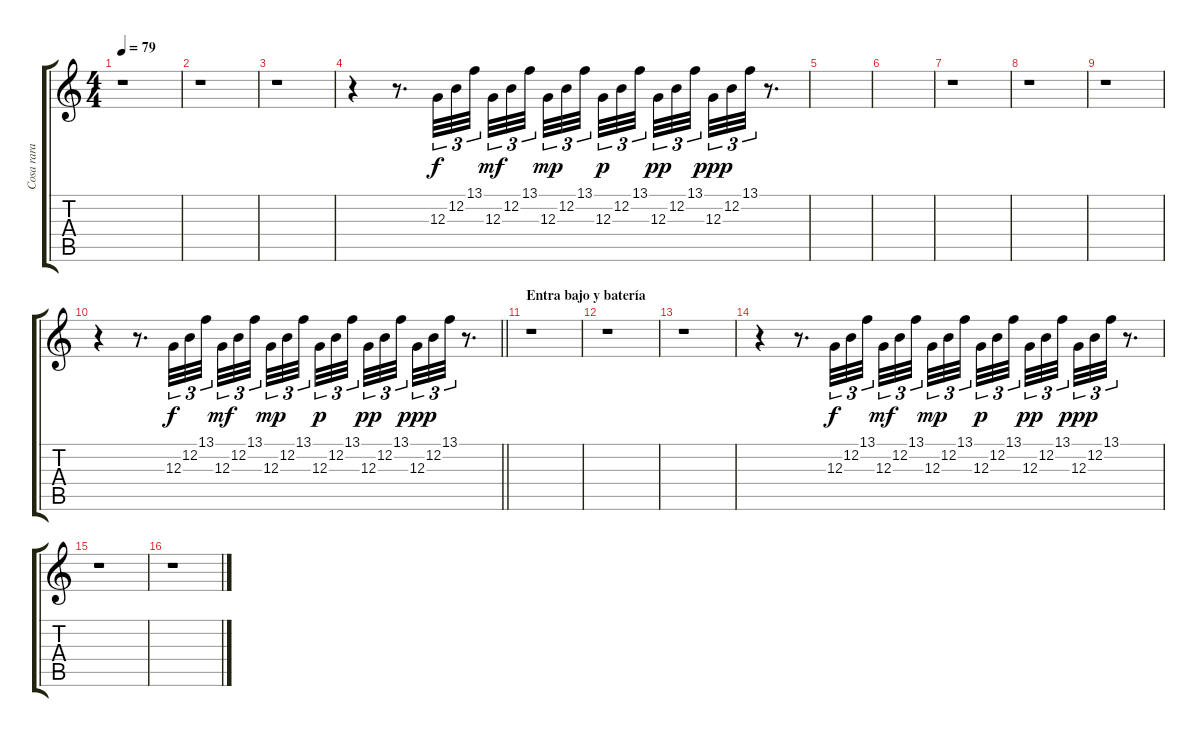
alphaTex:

\track ("Cosa rara" "Cosa rara") {instrument electricpiano1}
\staff {score tabs}
\tuning (E4 B3 G3 D3 A2 E2) {hide}
\ts (4 4)
\tempo 79
\clef g2
\ks c
r.1{dy ppp} |
r.1 |
r.1 |
r.4 r.8{d} 12.3.32{tu (3 2) dy f} 12.2.32{tu (3 2)} 13.1.32{tu (3 2)} 12.3.32{tu (3 2) dy mf} 12.2.32{tu (3 2)} 13.1.32{tu (3 2) beam splitsecondary} 12.3.32{tu (3 2) dy mp} 12.2.32{tu (3 2)} 13.1.32{tu (3 2) beam splitsecondary} 12.3.32{tu (3 2) dy p} 12.2.32{tu (3 2)} 13.1.32{tu (3 2) beam splitsecondary} 12.3.32{tu (3 2) dy pp} 12.2.32{tu (3 2)} 13.1.32{tu (3 2)} 12.3.32{tu (3 2) dy ppp} 12.2.32{tu (3 2)} 13.1.32{tu (3 2)} r.8{d} |
|
|
r.1 |
r.1 |
r.1 |
\barLineRight lightlight
r.4 r.8{d} 12.3.32{tu (3 2) dy f} 12.2.32{tu (3 2)} 13.1.32{tu (3 2)} 12.3.32{tu (3 2) dy mf} 12.2.32{tu (3 2)} 13.1.32{tu (3 2) beam splitsecondary} 12.3.32{tu (3 2) dy mp} 12.2.32{tu (3 2)} 13.1.32{tu (3 2) beam splitsecondary} 12.3.32{tu (3 2) dy p} 12.2.32{tu (3 2)} 13.1.32{tu (3 2) beam splitsecondary} 12.3.32{tu (3 2) dy pp} 12.2.32{tu (3 2)} 13.1.32{tu (3 2)} 12.3.32{tu (3 2) dy ppp} 12.2.32{tu (3 2)} 13.1.32{tu (3 2)} r.8{d} |
\section ("" "Entra bajo y batería")
r.1 |
r.1 |
r.1 |
r.4 r.8{d} 12.3.32{tu (3 2) dy f} 12.2.32{tu (3 2)} 13.1.32{tu (3 2)} 12.3.32{tu (3 2) dy mf} 12.2.32{tu (3 2)} 13.1.32{tu (3 2) beam splitsecondary} 12.3.32{tu (3 2) dy mp} 12.2.32{tu (3 2)} 13.1.32{tu (3 2) beam splitsecondary} 12.3.32{tu (3 2) dy p} 12.2.32{tu (3 2)} 13.1.32{tu (3 2) beam splitsecondary} 12.3.32{tu (3 2) dy pp} 12.2.32{tu (3 2)} 13.1.32{tu (3 2)} 12.3.32{tu (3 2) dy ppp} 12.2.32{tu (3 2)} 13.1.32{tu (3 2)} r.8{d} |
r.1 |
r.1
